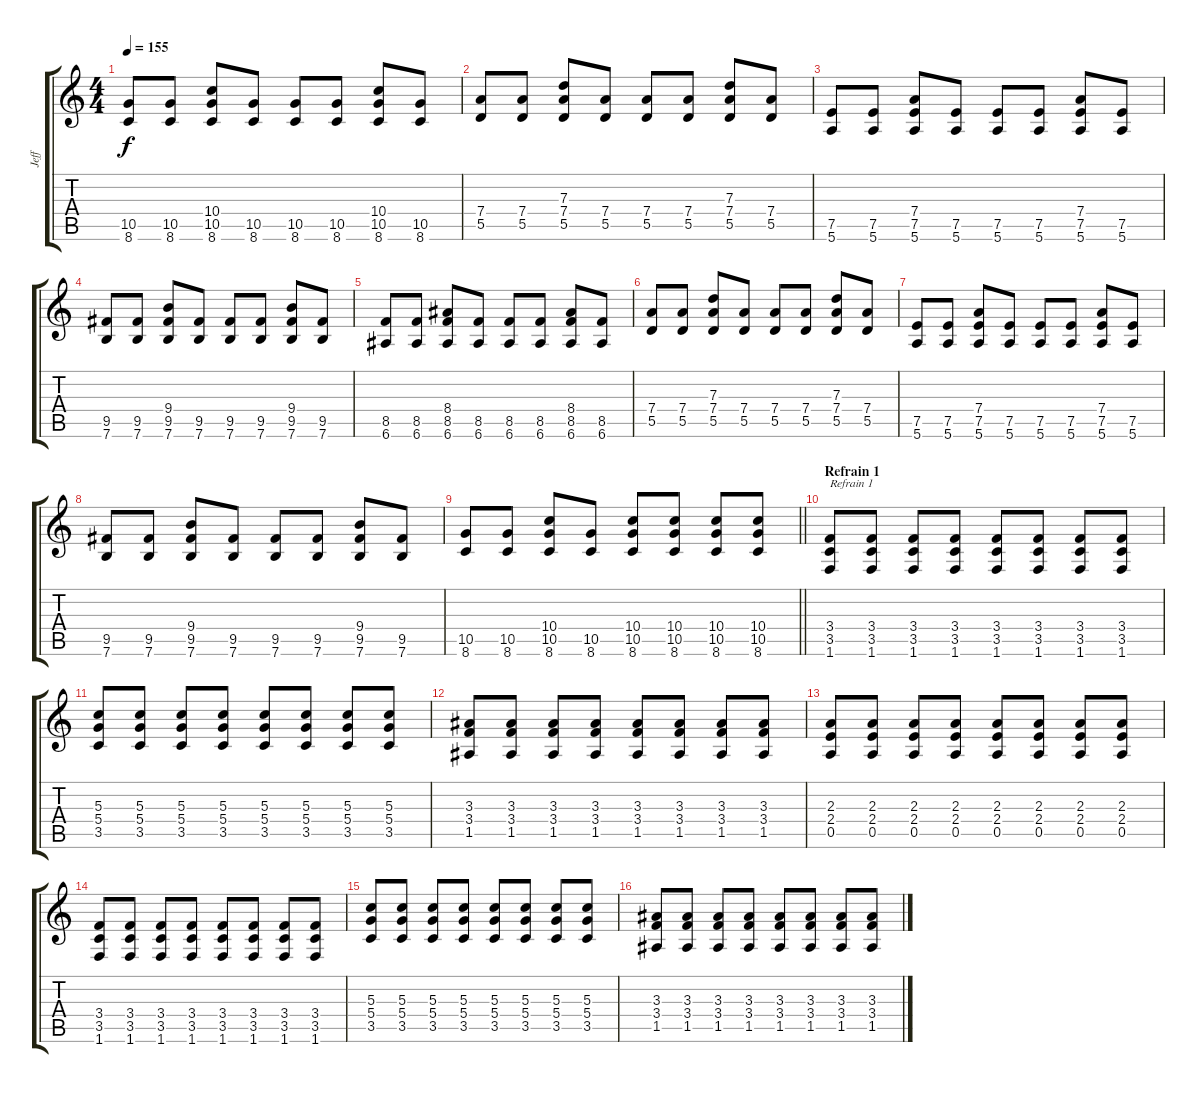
\track ("Jeff" "Jeff") {instrument overdrivenguitar}
\staff {score tabs}
\tuning (E4 B3 G3 D3 A2 E2) {hide}
\ts (4 4)
\tempo 155
\clef g2
\ks c
(10.5 8.6).8{dy f instrument electricguitarmuted} (10.5 8.6).8 (10.4 10.5 8.6).8{instrument distortionguitar} (10.5 8.6).8{instrument electricguitarmuted} (10.5 8.6).8 (10.5 8.6).8 (10.4 10.5 8.6).8{instrument overdrivenguitar} (10.5 8.6).8{instrument electricguitarmuted} |
(7.4 5.5).8{instrument electricguitarmuted} (7.4 5.5).8 (7.3 7.4 5.5).8{instrument distortionguitar} (7.4 5.5).8{instrument electricguitarmuted} (7.4 5.5).8 (7.4 5.5).8 (7.3 7.4 5.5).8{instrument overdrivenguitar} (7.4 5.5).8{instrument electricguitarmuted} |
(7.5 5.6).8{instrument electricguitarmuted} (7.5 5.6).8 (7.4 7.5 5.6).8{instrument distortionguitar} (7.5 5.6).8{instrument electricguitarmuted} (7.5 5.6).8 (7.5 5.6).8 (7.4 7.5 5.6).8{instrument overdrivenguitar} (7.5 5.6).8{instrument electricguitarmuted} |
(9.5 7.6).8{instrument electricguitarmuted} (9.5 7.6).8 (9.4 9.5 7.6).8{instrument distortionguitar} (9.5 7.6).8{instrument electricguitarmuted} (9.5 7.6).8 (9.5 7.6).8 (9.4 9.5 7.6).8{instrument overdrivenguitar} (9.5 7.6).8{instrument electricguitarmuted} |
(8.5 6.6).8{instrument electricguitarmuted} (8.5 6.6).8 (8.4 8.5 6.6).8{instrument distortionguitar} (8.5 6.6).8{instrument electricguitarmuted} (8.5 6.6).8 (8.5 6.6).8 (8.4 8.5 6.6).8{instrument overdrivenguitar} (8.5 6.6).8{instrument electricguitarmuted} |
(7.4 5.5).8{instrument electricguitarmuted} (7.4 5.5).8 (7.3 7.4 5.5).8{instrument distortionguitar} (7.4 5.5).8{instrument electricguitarmuted} (7.4 5.5).8 (7.4 5.5).8 (7.3 7.4 5.5).8{instrument overdrivenguitar} (7.4 5.5).8{instrument electricguitarmuted} |
(7.5 5.6).8{instrument electricguitarmuted} (7.5 5.6).8 (7.4 7.5 5.6).8{instrument distortionguitar} (7.5 5.6).8{instrument electricguitarmuted} (7.5 5.6).8 (7.5 5.6).8 (7.4 7.5 5.6).8{instrument overdrivenguitar} (7.5 5.6).8{instrument electricguitarmuted} |
(9.5 7.6).8{instrument electricguitarmuted} (9.5 7.6).8 (9.4 9.5 7.6).8{instrument distortionguitar} (9.5 7.6).8{instrument electricguitarmuted} (9.5 7.6).8 (9.5 7.6).8 (9.4 9.5 7.6).8{instrument overdrivenguitar} (9.5 7.6).8{instrument electricguitarmuted} |
\barLineRight lightlight
(10.5 8.6).8{instrument electricguitarmuted} (10.5 8.6).8 (10.4 10.5 8.6).8{instrument distortionguitar} (10.5 8.6).8{instrument electricguitarmuted} (10.4 10.5 8.6).8{instrument distortionguitar} (10.4 10.5 8.6).8 (10.4 10.5 8.6).8{instrument overdrivenguitar} (10.4 10.5 8.6).8 |
\section ("" "Refrain 1")
(3.4 3.5 1.6).8{txt "Refrain 1" instrument overdrivenguitar} (3.4 3.5 1.6).8 (3.4 3.5 1.6).8 (3.4 3.5 1.6).8 (3.4 3.5 1.6).8 (3.4 3.5 1.6).8 (3.4 3.5 1.6).8 (3.4 3.5 1.6).8 |
(5.3 5.4 3.5).8 (5.3 5.4 3.5).8 (5.3 5.4 3.5).8 (5.3 5.4 3.5).8 (5.3 5.4 3.5).8 (5.3 5.4 3.5).8 (5.3 5.4 3.5).8 (5.3 5.4 3.5).8 |
(3.3 3.4 1.5).8 (3.3 3.4 1.5).8 (3.3 3.4 1.5).8 (3.3 3.4 1.5).8 (3.3 3.4 1.5).8 (3.3 3.4 1.5).8 (3.3 3.4 1.5).8 (3.3 3.4 1.5).8 |
(2.3 2.4 0.5).8 (2.3 2.4 0.5).8 (2.3 2.4 0.5).8 (2.3 2.4 0.5).8 (2.3 2.4 0.5).8 (2.3 2.4 0.5).8 (2.3 2.4 0.5).8 (2.3 2.4 0.5).8 |
(3.4 3.5 1.6).8{instrument overdrivenguitar} (3.4 3.5 1.6).8 (3.4 3.5 1.6).8 (3.4 3.5 1.6).8 (3.4 3.5 1.6).8 (3.4 3.5 1.6).8 (3.4 3.5 1.6).8 (3.4 3.5 1.6).8 |
(5.3 5.4 3.5).8 (5.3 5.4 3.5).8 (5.3 5.4 3.5).8 (5.3 5.4 3.5).8 (5.3 5.4 3.5).8 (5.3 5.4 3.5).8 (5.3 5.4 3.5).8 (5.3 5.4 3.5).8 |
(3.3 3.4 1.5).8 (3.3 3.4 1.5).8 (3.3 3.4 1.5).8 (3.3 3.4 1.5).8 (3.3 3.4 1.5).8 (3.3 3.4 1.5).8 (3.3 3.4 1.5).8 (3.3 3.4 1.5).8
